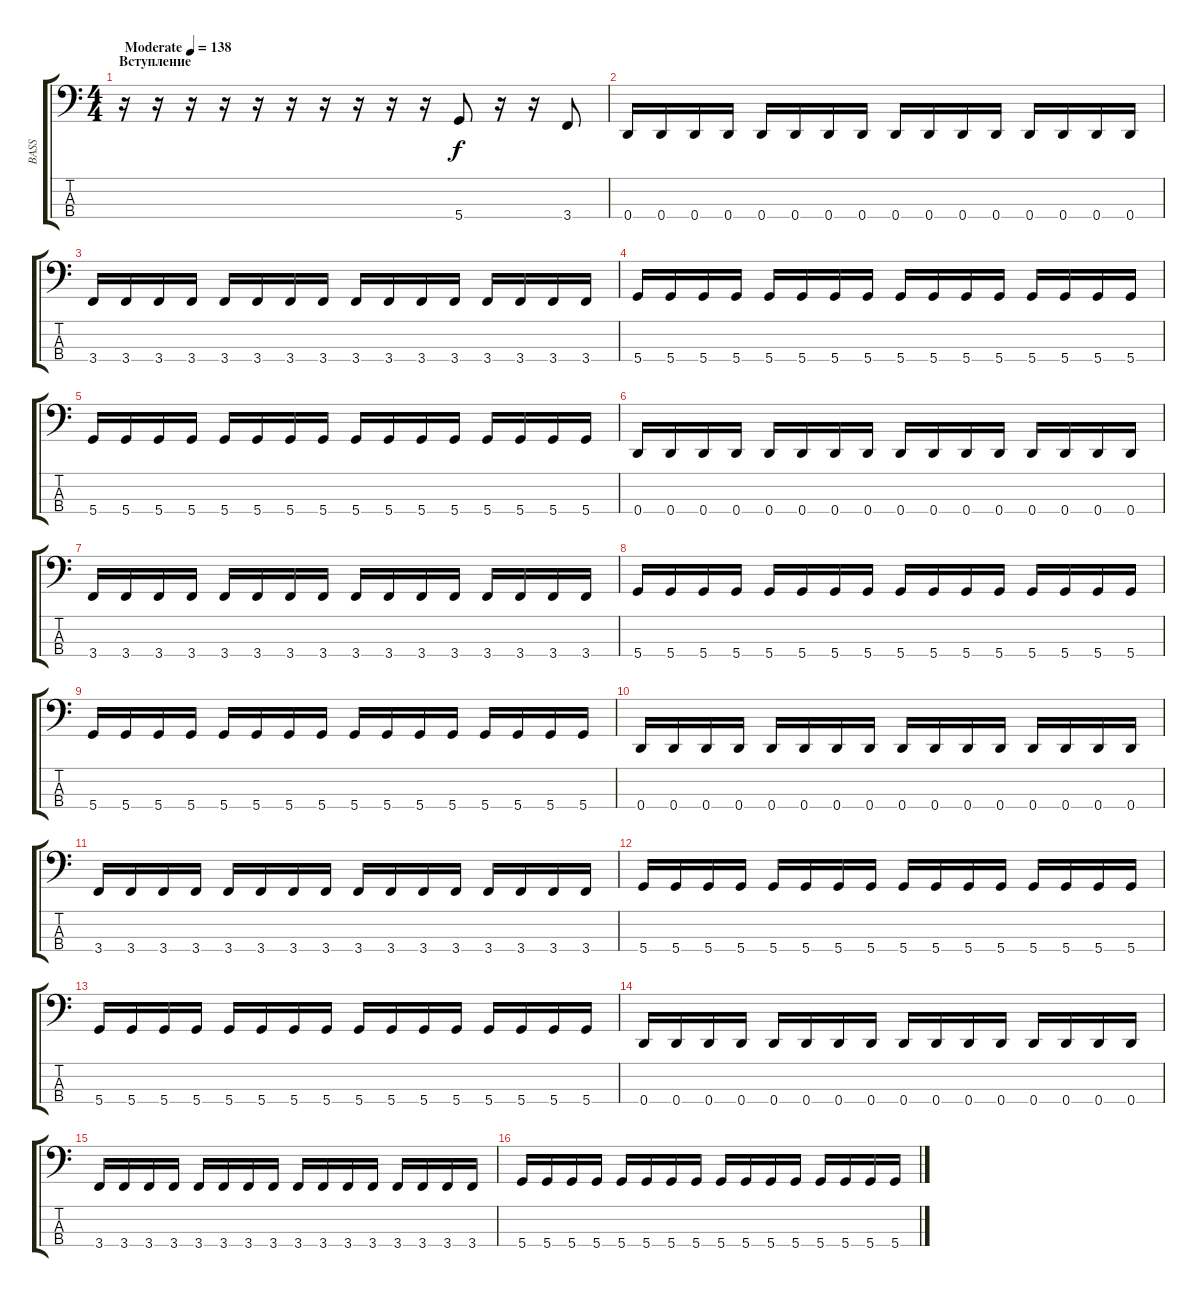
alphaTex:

\track ("BASS" "BASS") {instrument electricbasspick}
\staff {score tabs}
\tuning (G2 D2 A1 D1) {hide}
\ts (4 4)
\section ("" "Вступление")
\tempo (138 "Moderate")
\clef f4
\ks c
r.16{dy f instrument electricbasspick} r.16 r.16 r.16 r.16 r.16 r.16 r.16 r.16 r.16 5.4.8 r.16 r.16 3.4.8 |
0.4.16 0.4.16 0.4.16 0.4.16 0.4.16 0.4.16 0.4.16 0.4.16 0.4.16 0.4.16 0.4.16 0.4.16 0.4.16 0.4.16 0.4.16 0.4.16 |
3.4.16 3.4.16 3.4.16 3.4.16 3.4.16 3.4.16 3.4.16 3.4.16 3.4.16 3.4.16 3.4.16 3.4.16 3.4.16 3.4.16 3.4.16 3.4.16 |
5.4.16 5.4.16 5.4.16 5.4.16 5.4.16 5.4.16 5.4.16 5.4.16 5.4.16 5.4.16 5.4.16 5.4.16 5.4.16 5.4.16 5.4.16 5.4.16 |
5.4.16 5.4.16 5.4.16 5.4.16 5.4.16 5.4.16 5.4.16 5.4.16 5.4.16 5.4.16 5.4.16 5.4.16 5.4.16 5.4.16 5.4.16 5.4.16 |
0.4.16 0.4.16 0.4.16 0.4.16 0.4.16 0.4.16 0.4.16 0.4.16 0.4.16 0.4.16 0.4.16 0.4.16 0.4.16 0.4.16 0.4.16 0.4.16 |
3.4.16 3.4.16 3.4.16 3.4.16 3.4.16 3.4.16 3.4.16 3.4.16 3.4.16 3.4.16 3.4.16 3.4.16 3.4.16 3.4.16 3.4.16 3.4.16 |
5.4.16 5.4.16 5.4.16 5.4.16 5.4.16 5.4.16 5.4.16 5.4.16 5.4.16 5.4.16 5.4.16 5.4.16 5.4.16 5.4.16 5.4.16 5.4.16 |
5.4.16 5.4.16 5.4.16 5.4.16 5.4.16 5.4.16 5.4.16 5.4.16 5.4.16 5.4.16 5.4.16 5.4.16 5.4.16 5.4.16 5.4.16 5.4.16 |
0.4.16 0.4.16 0.4.16 0.4.16 0.4.16 0.4.16 0.4.16 0.4.16 0.4.16 0.4.16 0.4.16 0.4.16 0.4.16 0.4.16 0.4.16 0.4.16 |
3.4.16 3.4.16 3.4.16 3.4.16 3.4.16 3.4.16 3.4.16 3.4.16 3.4.16 3.4.16 3.4.16 3.4.16 3.4.16 3.4.16 3.4.16 3.4.16 |
5.4.16 5.4.16 5.4.16 5.4.16 5.4.16 5.4.16 5.4.16 5.4.16 5.4.16 5.4.16 5.4.16 5.4.16 5.4.16 5.4.16 5.4.16 5.4.16 |
5.4.16 5.4.16 5.4.16 5.4.16 5.4.16 5.4.16 5.4.16 5.4.16 5.4.16 5.4.16 5.4.16 5.4.16 5.4.16 5.4.16 5.4.16 5.4.16 |
0.4.16 0.4.16 0.4.16 0.4.16 0.4.16 0.4.16 0.4.16 0.4.16 0.4.16 0.4.16 0.4.16 0.4.16 0.4.16 0.4.16 0.4.16 0.4.16 |
3.4.16 3.4.16 3.4.16 3.4.16 3.4.16 3.4.16 3.4.16 3.4.16 3.4.16 3.4.16 3.4.16 3.4.16 3.4.16 3.4.16 3.4.16 3.4.16 |
5.4.16 5.4.16 5.4.16 5.4.16 5.4.16 5.4.16 5.4.16 5.4.16 5.4.16 5.4.16 5.4.16 5.4.16 5.4.16 5.4.16 5.4.16 5.4.16
